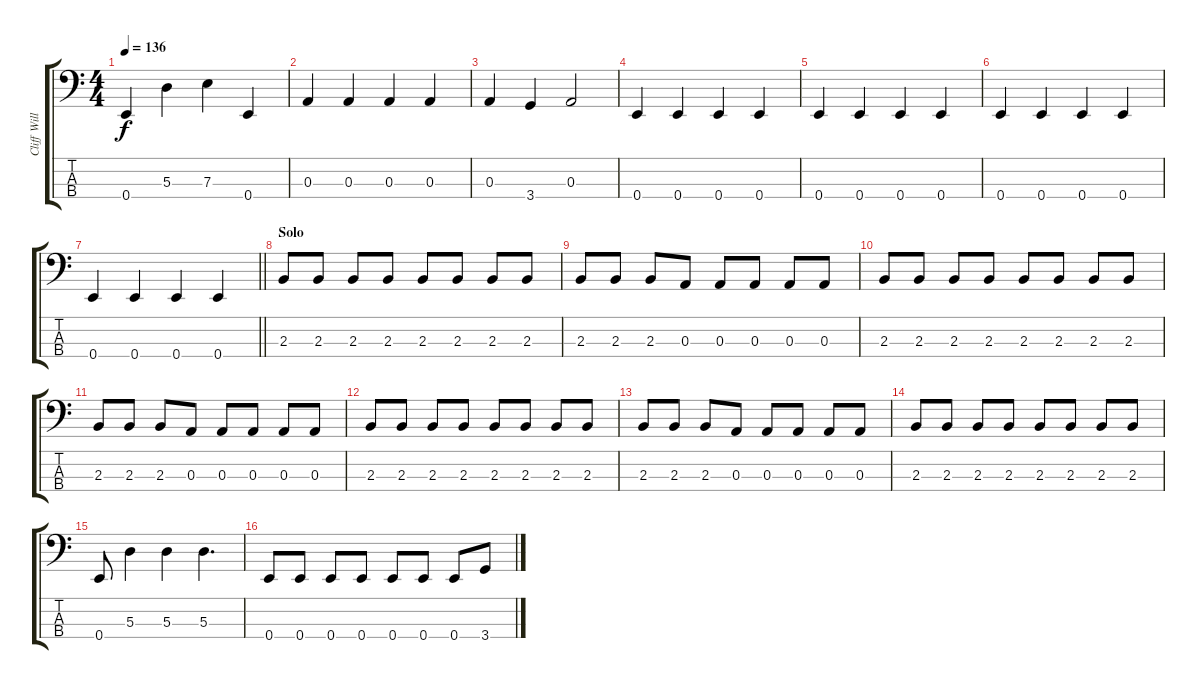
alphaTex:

\track ("Cliff Williams" "Cliff Will") {instrument electricbasspick}
\staff {score tabs}
\tuning (G2 D2 A1 E1) {hide}
\ts (4 4)
\tempo 136
\clef f4
\ks c
0.4.4{dy f} 5.3.4 7.3.4 0.4.4 |
0.3.4 0.3.4 0.3.4 0.3.4 |
0.3.4 3.4.4 0.3.2 |
0.4.4 0.4.4 0.4.4 0.4.4 |
0.4.4 0.4.4 0.4.4 0.4.4 |
0.4.4 0.4.4 0.4.4 0.4.4 |
\barLineRight lightlight
0.4.4 0.4.4 0.4.4 0.4.4 |
\section ("" "Solo")
2.3.8 2.3.8 2.3.8 2.3.8 2.3.8 2.3.8 2.3.8 2.3.8 |
2.3.8 2.3.8 2.3.8 0.3.8 0.3.8 0.3.8 0.3.8 0.3.8 |
2.3.8 2.3.8 2.3.8 2.3.8 2.3.8 2.3.8 2.3.8 2.3.8 |
2.3.8 2.3.8 2.3.8 0.3.8 0.3.8 0.3.8 0.3.8 0.3.8 |
2.3.8 2.3.8 2.3.8 2.3.8 2.3.8 2.3.8 2.3.8 2.3.8 |
2.3.8 2.3.8 2.3.8 0.3.8 0.3.8 0.3.8 0.3.8 0.3.8 |
2.3.8 2.3.8 2.3.8 2.3.8 2.3.8 2.3.8 2.3.8 2.3.8 |
0.4.8 5.3.4 5.3.4 5.3.4{d} |
0.4.8 0.4.8 0.4.8 0.4.8 0.4.8 0.4.8 0.4.8 3.4.8
